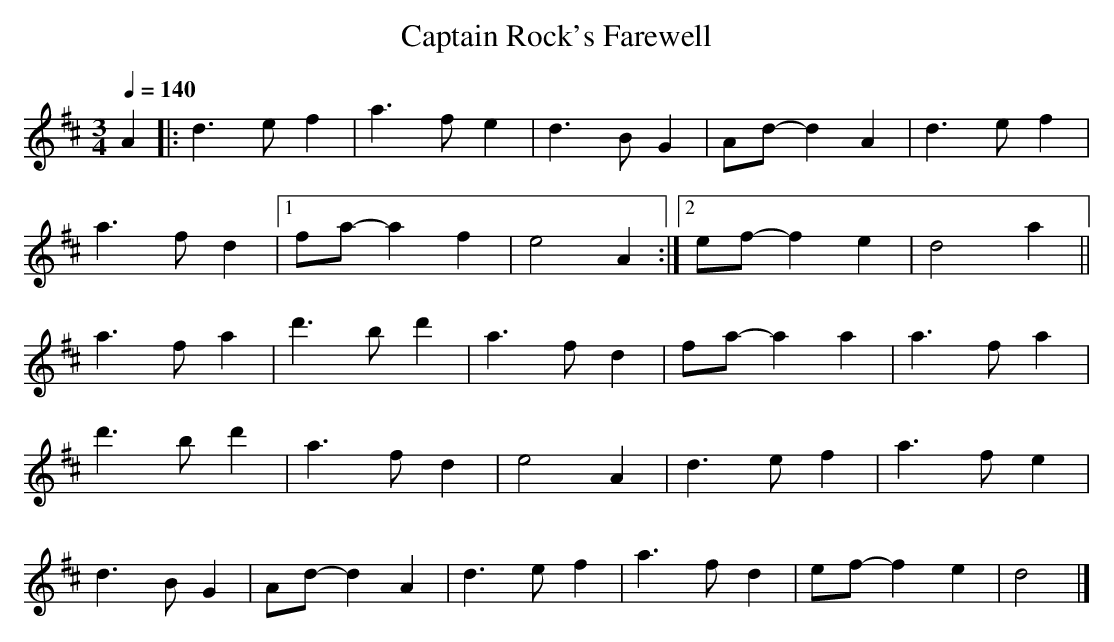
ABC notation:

X:1
T:Captain Rock's Farewell
M:3/4
L:1/4
Q:1/4=140
K:Dmaj
A |: d>ef | a>fe | d>BG | A/2d/2-d A | d>ef |
a>fd |  [1 f/2a/2-af | e2 A :|  [2 e/2f/2-f e | d2 a ||
a>fa | d'>bd' | a>fd | f/2a/2-a a | a>fa |
d'>bd' | a>fd | e2 A | d>ef | a>fe |
d>BG | A/2d/2-dA | d>ef | a>fd | e/2f/2-f e | d2 |]
